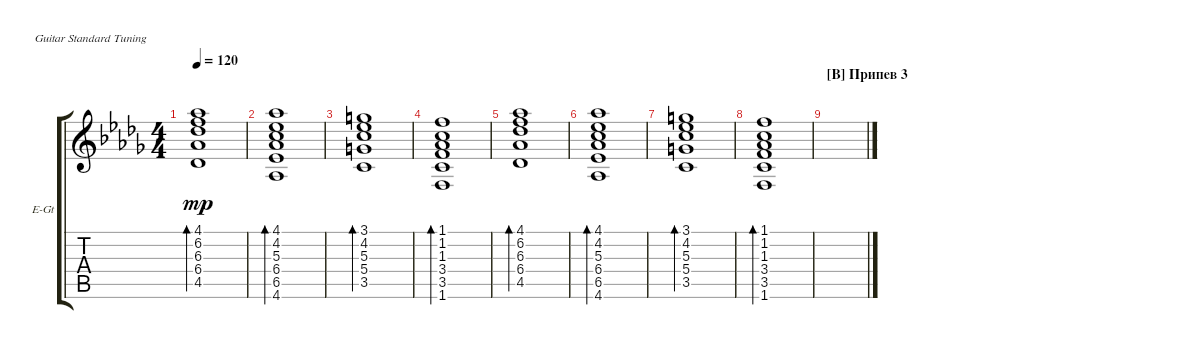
\defaultSystemsLayout 4
\bracketExtendMode groupsimilarinstruments
\firstSystemTrackNameOrientation horizontal
\otherSystemsTrackNameOrientation horizontal
\track ("Гитара 1" "E-Gt") {instrument electricguitarclean}
\staff {score tabs}
\tuning (E4 B3 G3 D3 A2 E2)
\ts (4 4)
\tempo 120
\clef g2
\ks db
(4.1 6.4 6.3 4.5 6.2).1{bd 82 dy mp} |
(6.5 6.4 5.3 4.2 4.1 4.6).1{bd 82} |
(3.1 4.2 5.4 5.3 3.5).1{bd 82} |
(1.1 1.2 1.3 3.4 3.5 1.6).1{bd 82} |
(4.1 6.4 6.3 4.5 6.2).1{bd 82} |
(6.5 6.4 5.3 4.2 4.1 4.6).1{bd 82} |
(3.1 4.2 5.4 5.3 3.5).1{bd 82} |
(1.1 1.2 1.3 3.4 3.5 1.6).1{bd 82} |
\section ("B" "Припев 3")
